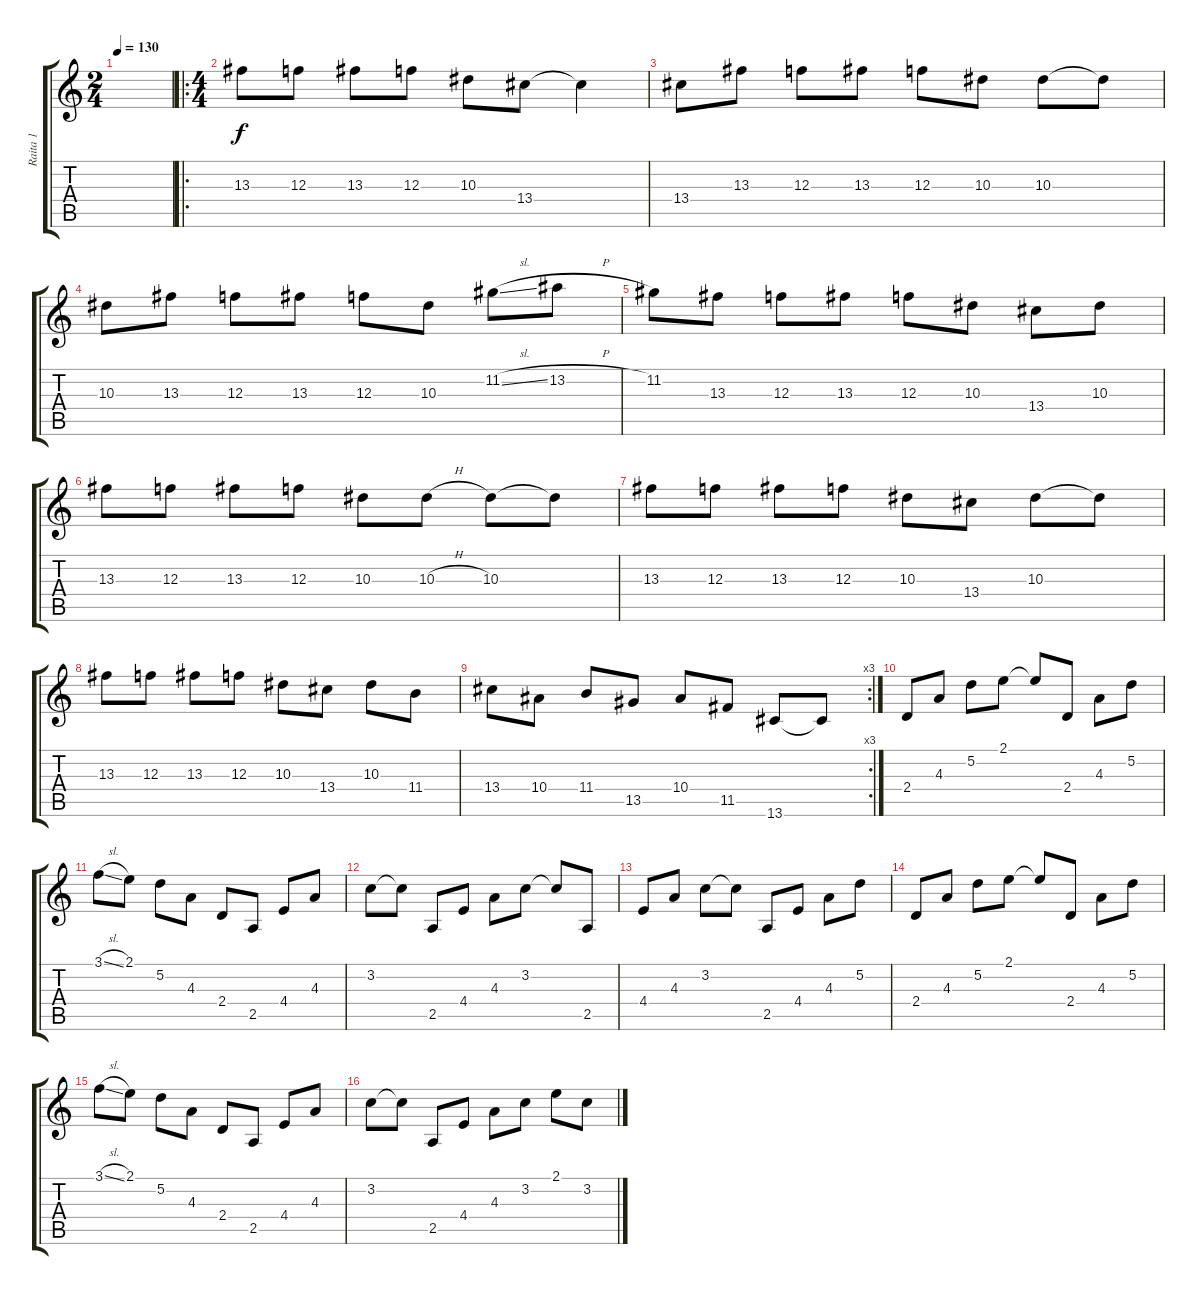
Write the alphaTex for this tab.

\track ("Raita 1" "Raita 1") {instrument distortionguitar}
\staff {score tabs}
\tuning (D4 A3 F3 C3 G2 C2) {hide}
\ts (2 4)
\tempo 130
\clef g2
\ks c
|
\ro
\ts (4 4)
13.3.8 12.3.8 13.3.8 12.3.8 10.3.8 13.4.8 13.4{t}.4 |
13.4.8 13.3.8 12.3.8 13.3.8 12.3.8 10.3.8 10.3.8 10.3{t}.8 |
10.3.8 13.3.8 12.3.8 13.3.8 12.3.8 10.3.8 11.2{sl}.8 13.2{h}.8 |
11.2.8 13.3.8 12.3.8 13.3.8 12.3.8 10.3.8 13.4.8 10.3.8 |
13.3.8 12.3.8 13.3.8 12.3.8 10.3.8 10.3{h}.8 10.3.8 10.3{t}.8 |
13.3.8 12.3.8 13.3.8 12.3.8 10.3.8 13.4.8 10.3.8 10.3{t}.8 |
13.3.8 12.3.8 13.3.8 12.3.8 10.3.8 13.4.8 10.3.8 11.4.8 |
\rc 3
13.4.8 10.4.8 11.4.8 13.5.8 10.4.8 11.5.8 13.6.8 13.6{t}.8 |
2.4.8{instrument electricguitarclean} 4.3.8 5.2.8 2.1.8 2.1{t}.8 2.4.8 4.3.8 5.2.8 |
3.1{sl}.8 2.1.8 5.2.8 4.3.8 2.4.8 2.5.8 4.4.8 4.3.8 |
3.2.8 3.2{t}.8 2.5.8 4.4.8 4.3.8 3.2.8 3.2{t}.8 2.5.8 |
4.4.8 4.3.8 3.2.8 3.2{t}.8 2.5.8 4.4.8 4.3.8 5.2.8 |
2.4.8{instrument electricguitarclean} 4.3.8 5.2.8 2.1.8 2.1{t}.8 2.4.8 4.3.8 5.2.8 |
3.1{sl}.8 2.1.8 5.2.8 4.3.8 2.4.8 2.5.8 4.4.8 4.3.8 |
3.2.8 3.2{t}.8 2.5.8 4.4.8 4.3.8 3.2.8 2.1.8 3.2.8
